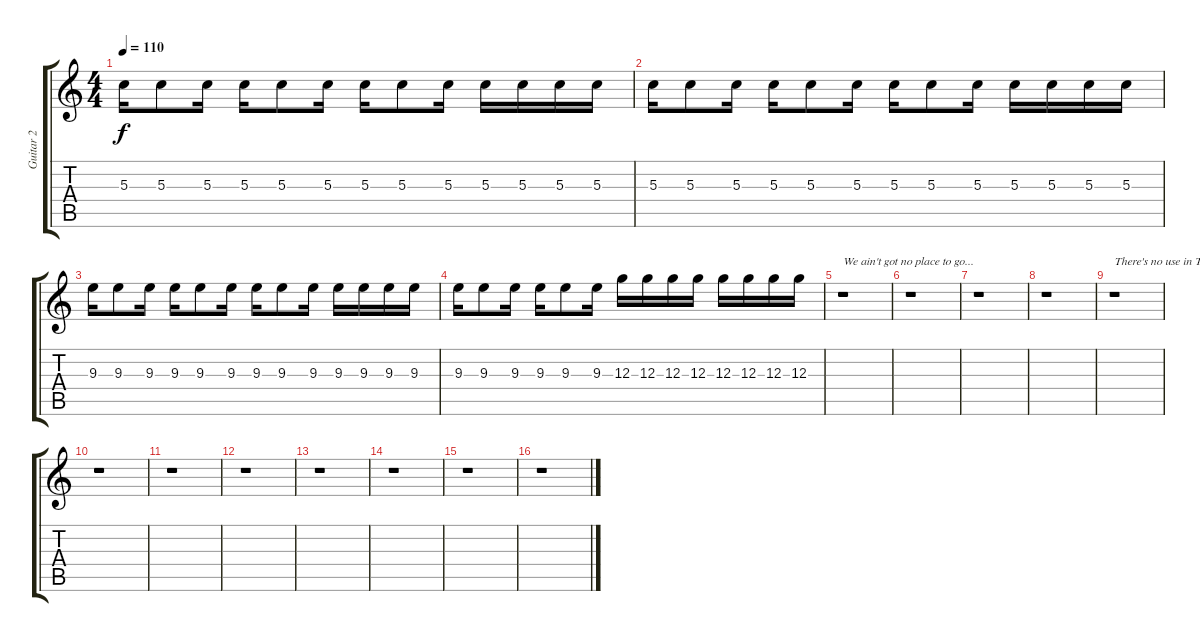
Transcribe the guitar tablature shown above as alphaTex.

\track ("Guitar 2" "Guitar 2") {instrument distortionguitar}
\staff {score tabs}
\tuning (E4 B3 G3 D3 A2 E2) {hide}
\ts (4 4)
\tempo 110
\clef g2
\ks c
5.3.16{dy f balance 0} 5.3.8 5.3.16 5.3.16 5.3.8 5.3.16 5.3.16 5.3.8 5.3.16 5.3.16 5.3.16 5.3.16 5.3.16 |
5.3.16 5.3.8 5.3.16 5.3.16 5.3.8 5.3.16 5.3.16 5.3.8 5.3.16 5.3.16 5.3.16 5.3.16 5.3.16 |
9.3.16 9.3.8 9.3.16 9.3.16 9.3.8 9.3.16 9.3.16 9.3.8 9.3.16 9.3.16 9.3.16 9.3.16 9.3.16 |
9.3.16 9.3.8 9.3.16 9.3.16 9.3.8 9.3.16 12.3.16 12.3.16 12.3.16 12.3.16 12.3.16 12.3.16 12.3.16 12.3.16 |
r.1{txt "We ain't got no place to go..." balance 8} |
r.1 |
r.1 |
r.1 |
r.1{txt "There's no use in T.V shows..."} |
r.1 |
r.1 |
r.1 |
r.1 |
r.1 |
r.1 |
r.1
